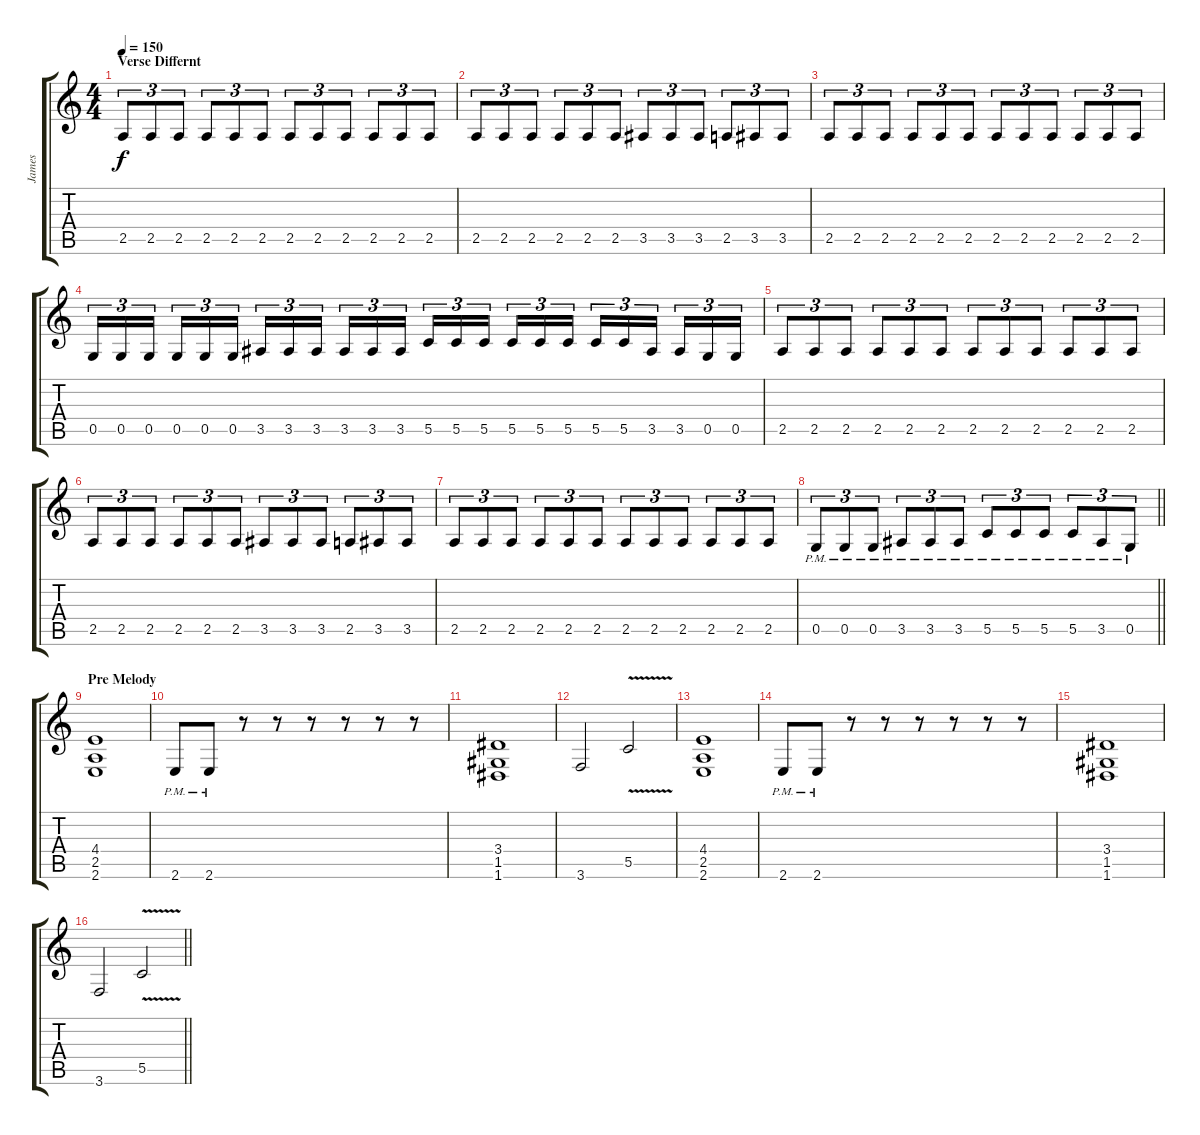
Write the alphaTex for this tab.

\track ("James" "James") {instrument distortionguitar}
\staff {score tabs}
\tuning (D4 A3 F3 C3 G2 D2) {hide}
\ts (4 4)
\section ("" "Verse Differnt")
\tempo 150
\clef g2
\ks c
2.5.8{tu (3 2) dy f} 2.5.8{tu (3 2)} 2.5.8{tu (3 2)} 2.5.8{tu (3 2)} 2.5.8{tu (3 2)} 2.5.8{tu (3 2)} 2.5.8{tu (3 2)} 2.5.8{tu (3 2)} 2.5.8{tu (3 2)} 2.5.8{tu (3 2)} 2.5.8{tu (3 2)} 2.5.8{tu (3 2)} |
2.5.8{tu (3 2)} 2.5.8{tu (3 2)} 2.5.8{tu (3 2)} 2.5.8{tu (3 2)} 2.5.8{tu (3 2)} 2.5.8{tu (3 2)} 3.5.8{tu (3 2)} 3.5.8{tu (3 2)} 3.5.8{tu (3 2)} 2.5.8{tu (3 2)} 3.5.8{tu (3 2)} 3.5.8{tu (3 2)} |
2.5.8{tu (3 2)} 2.5.8{tu (3 2)} 2.5.8{tu (3 2)} 2.5.8{tu (3 2)} 2.5.8{tu (3 2)} 2.5.8{tu (3 2)} 2.5.8{tu (3 2)} 2.5.8{tu (3 2)} 2.5.8{tu (3 2)} 2.5.8{tu (3 2)} 2.5.8{tu (3 2)} 2.5.8{tu (3 2)} |
0.5.16{tu (3 2)} 0.5.16{tu (3 2)} 0.5.16{tu (3 2) beam splitsecondary} 0.5.16{tu (3 2)} 0.5.16{tu (3 2)} 0.5.16{tu (3 2)} 3.5.16{tu (3 2)} 3.5.16{tu (3 2)} 3.5.16{tu (3 2) beam splitsecondary} 3.5.16{tu (3 2)} 3.5.16{tu (3 2)} 3.5.16{tu (3 2)} 5.5.16{tu (3 2)} 5.5.16{tu (3 2)} 5.5.16{tu (3 2) beam splitsecondary} 5.5.16{tu (3 2)} 5.5.16{tu (3 2)} 5.5.16{tu (3 2)} 5.5.16{tu (3 2)} 5.5.16{tu (3 2)} 3.5.16{tu (3 2) beam splitsecondary} 3.5.16{tu (3 2)} 0.5.16{tu (3 2)} 0.5.16{tu (3 2)} |
2.5.8{tu (3 2)} 2.5.8{tu (3 2)} 2.5.8{tu (3 2)} 2.5.8{tu (3 2)} 2.5.8{tu (3 2)} 2.5.8{tu (3 2)} 2.5.8{tu (3 2)} 2.5.8{tu (3 2)} 2.5.8{tu (3 2)} 2.5.8{tu (3 2)} 2.5.8{tu (3 2)} 2.5.8{tu (3 2)} |
2.5.8{tu (3 2)} 2.5.8{tu (3 2)} 2.5.8{tu (3 2)} 2.5.8{tu (3 2)} 2.5.8{tu (3 2)} 2.5.8{tu (3 2)} 3.5.8{tu (3 2)} 3.5.8{tu (3 2)} 3.5.8{tu (3 2)} 2.5.8{tu (3 2)} 3.5.8{tu (3 2)} 3.5.8{tu (3 2)} |
2.5.8{tu (3 2)} 2.5.8{tu (3 2)} 2.5.8{tu (3 2)} 2.5.8{tu (3 2)} 2.5.8{tu (3 2)} 2.5.8{tu (3 2)} 2.5.8{tu (3 2)} 2.5.8{tu (3 2)} 2.5.8{tu (3 2)} 2.5.8{tu (3 2)} 2.5.8{tu (3 2)} 2.5.8{tu (3 2)} |
\barLineRight lightlight
0.5{pm}.8{tu (3 2)} 0.5{pm}.8{tu (3 2)} 0.5{pm}.8{tu (3 2)} 3.5{pm}.8{tu (3 2)} 3.5{pm}.8{tu (3 2)} 3.5{pm}.8{tu (3 2)} 5.5{pm}.8{tu (3 2)} 5.5{pm}.8{tu (3 2)} 5.5{pm}.8{tu (3 2)} 5.5{pm}.8{tu (3 2)} 3.5{pm}.8{tu (3 2)} 0.5{pm}.8{tu (3 2)} |
\section ("" "Pre Melody")
(4.4 2.5 2.6).1 |
2.6{pm}.8 2.6{pm}.8 r.8 r.8 r.8 r.8 r.8 r.8 |
(3.4 1.5 1.6).1 |
3.6.2 5.5{v}.2 |
(4.4 2.5 2.6).1 |
2.6{pm}.8 2.6{pm}.8 r.8 r.8 r.8 r.8 r.8 r.8 |
(3.4 1.5 1.6).1 |
\barLineRight lightlight
3.6.2 5.5{v}.2
